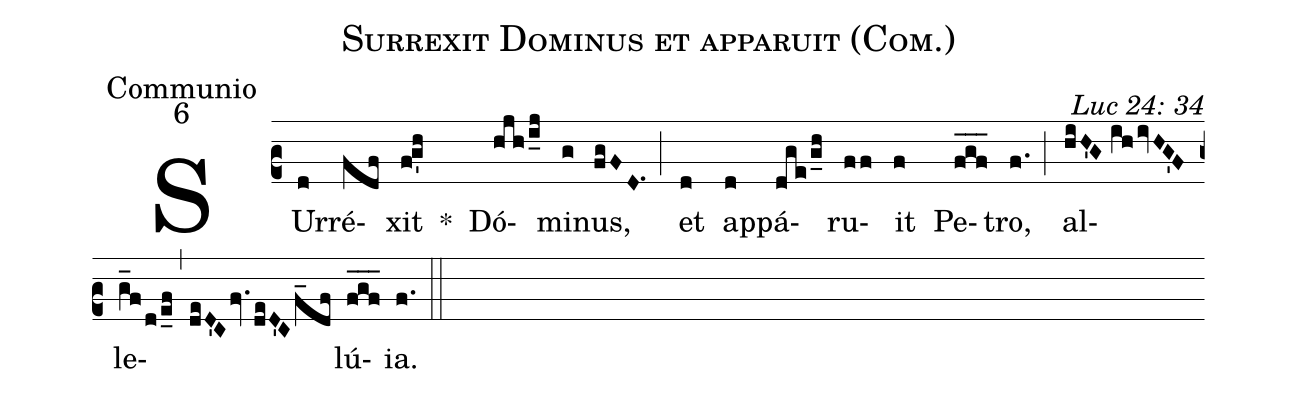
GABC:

name: Surrexit Dominus et apparuit (Com.);
office-part: Communio;
mode: 6;
commentary: Luc 24: 34;
%%
(c2) SUr(d)ré(fdf)xit(f!g'h) *() Dó(hjh/i_j)mi(g)nus,(fgFD.1) (;) et(d) ap(d)pá(dge/g_h)ru(ff)it(f) Pe(f_g_f_)tro,(f.) (;) al(hiH'G//ih/ivHG'F)le(g_f/d/e_f,deD'C/fv.deD'C/f_df)lú(f_g_f_)ia.(f.) (::)
